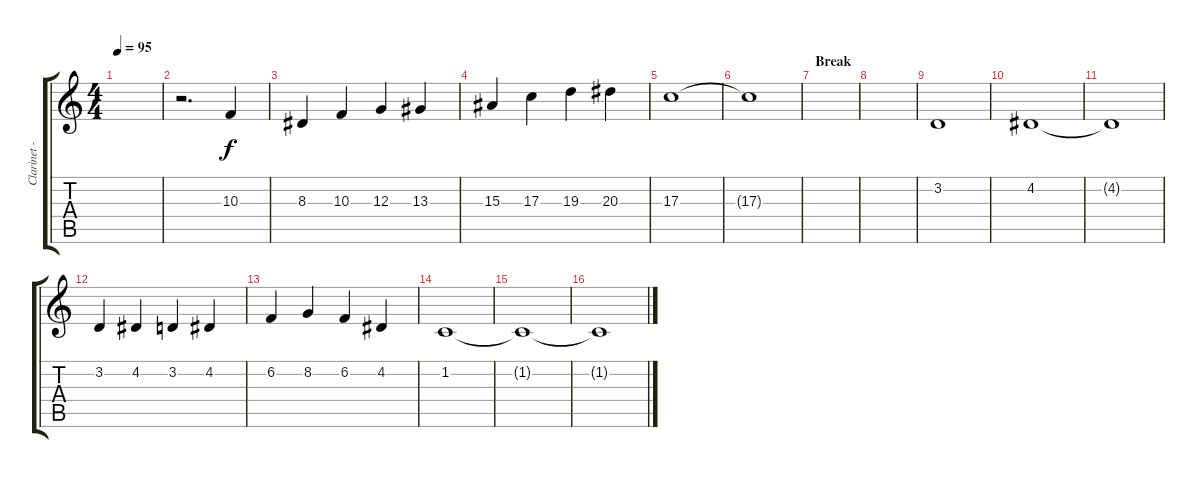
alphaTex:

\track ("Clarinet - " "Clarinet -") {instrument piccolo}
\staff {score tabs}
\tuning (E4 B3 G3 D3 A2 E2) {hide}
\ts (4 4)
\tempo 95
\clef g2
\ks c
|
r.2{d volume 12} 10.3.4 |
8.3.4 10.3.4 12.3.4 13.3.4 |
15.3.4{volume 14} 17.3.4 19.3.4 20.3.4 |
17.3.1 |
17.3{t}.1 |
\section ("" "Break")
|
|
3.2.1 |
4.2.1 |
4.2{t}.1 |
3.2.4 4.2.4 3.2.4 4.2.4 |
6.2.4 8.2.4 6.2.4 4.2.4 |
1.2.1{volume 0} |
1.2{t}.1 |
1.2{t}.1
